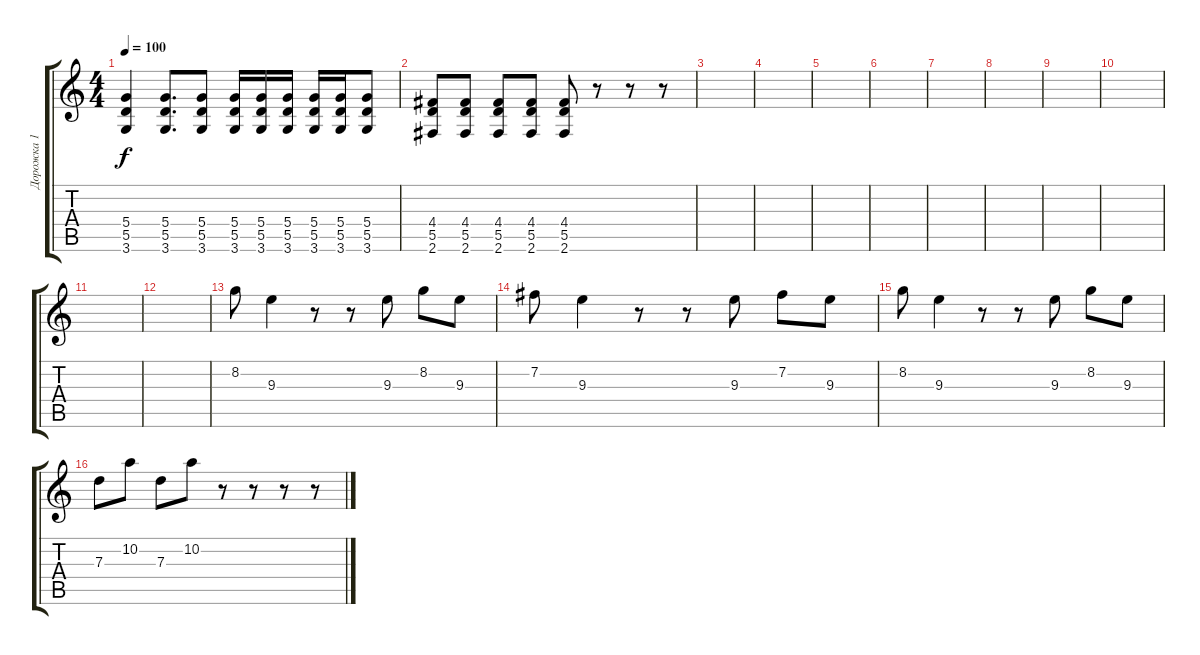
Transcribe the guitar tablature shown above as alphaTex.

\track ("Дорожка 1" "Дорожка 1") {instrument acousticguitarsteel}
\staff {score tabs}
\tuning (E4 B3 G3 D3 A2 E2) {hide}
\ts (4 4)
\tempo 100
\clef g2
\ks c
(5.4 5.5 3.6).4{dy f} (5.4 5.5 3.6).8{d} (5.4 5.5 3.6).8 (5.4 5.5 3.6).16 (5.4 5.5 3.6).16 (5.4 5.5 3.6).16 (5.4 5.5 3.6).16 (5.4 5.5 3.6).16 (5.4 5.5 3.6).8 |
(4.4 5.5 2.6).8 (4.4 5.5 2.6).8 (4.4 5.5 2.6).8 (4.4 5.5 2.6).8 (4.4 5.5 2.6).8 r.8 r.8 r.8 |
|
|
|
|
|
|
|
|
|
|
8.2.8 9.3.4 r.8 r.8 9.3.8 8.2.8 9.3.8 |
7.2.8 9.3.4 r.8 r.8 9.3.8 7.2.8 9.3.8 |
8.2.8 9.3.4 r.8 r.8 9.3.8 8.2.8 9.3.8 |
7.3.8 10.2.8 7.3.8 10.2.8 r.8 r.8 r.8 r.8
